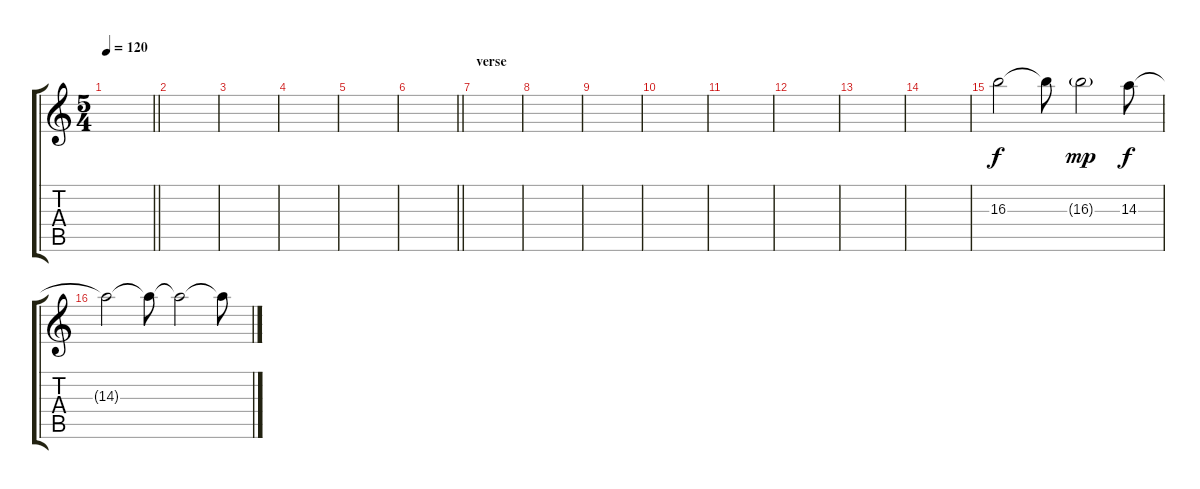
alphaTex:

\track "" {instrument electricguitarclean}
\staff {score tabs}
\tuning (E4 B3 G3 D3 A2 E2) {hide}
\ts (5 4)
\tempo 120
\clef g2
\barLineRight lightlight
\ks c
|
|
|
|
|
\barLineRight lightlight
|
\section ("" "verse")
|
|
|
|
|
|
|
|
16.3.2 16.3{t}.8 16.3{g}.2{dy mp} 14.3.8{dy f} |
14.3{t}.2 14.3{t}.8 14.3{t}.2 14.3{t}.8
